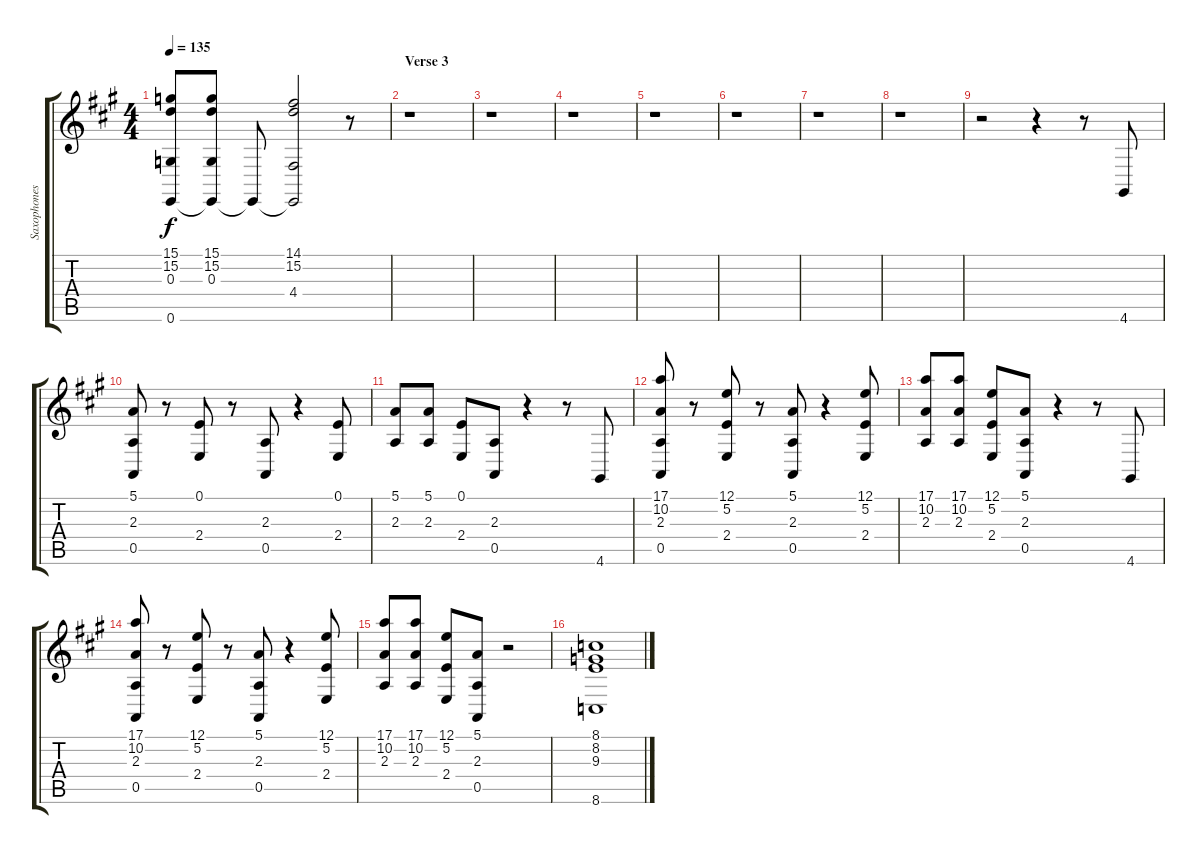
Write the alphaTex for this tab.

\track ("Saxophones" "Saxophones") {instrument tenorsax}
\staff {score tabs}
\tuning (E4 B3 G3 D3 A2 E2) {hide}
\ts (4 4)
\tempo 135
\clef g2
\ks a
(15.1 15.2 0.3 0.6{t}).8{dy f} (15.1 15.2 0.3 0.6{t}).8 0.6{t}.8 (14.1 15.2 4.4 0.6{t}).2 r.8 |
\section ("" "Verse 3")
r.1 |
r.1 |
r.1 |
r.1 |
r.1 |
r.1 |
r.1 |
r.2 r.4 r.8 4.6.8 |
(5.1 2.3 0.5).8 r.8 (0.1 2.4).8 r.8 (2.3 0.5).8 r.4 (0.1 2.4).8 |
(5.1 2.3).8 (5.1 2.3).8 (0.1 2.4).8 (2.3 0.5).8 r.4 r.8 4.6.8 |
(17.1 10.2 2.3 0.5).8 r.8 (12.1 5.2 2.4).8 r.8 (5.1 2.3 0.5).8 r.4 (12.1 5.2 2.4).8 |
(17.1 10.2 2.3).8 (17.1 10.2 2.3).8 (12.1 5.2 2.4).8 (5.1 2.3 0.5).8 r.4 r.8 4.6.8 |
(17.1 10.2 2.3 0.5).8 r.8 (12.1 5.2 2.4).8 r.8 (5.1 2.3 0.5).8 r.4 (12.1 5.2 2.4).8 |
(17.1 10.2 2.3).8 (17.1 10.2 2.3).8 (12.1 5.2 2.4).8 (5.1 2.3 0.5).8 r.2 |
(8.1 8.2 9.3 8.6).1
